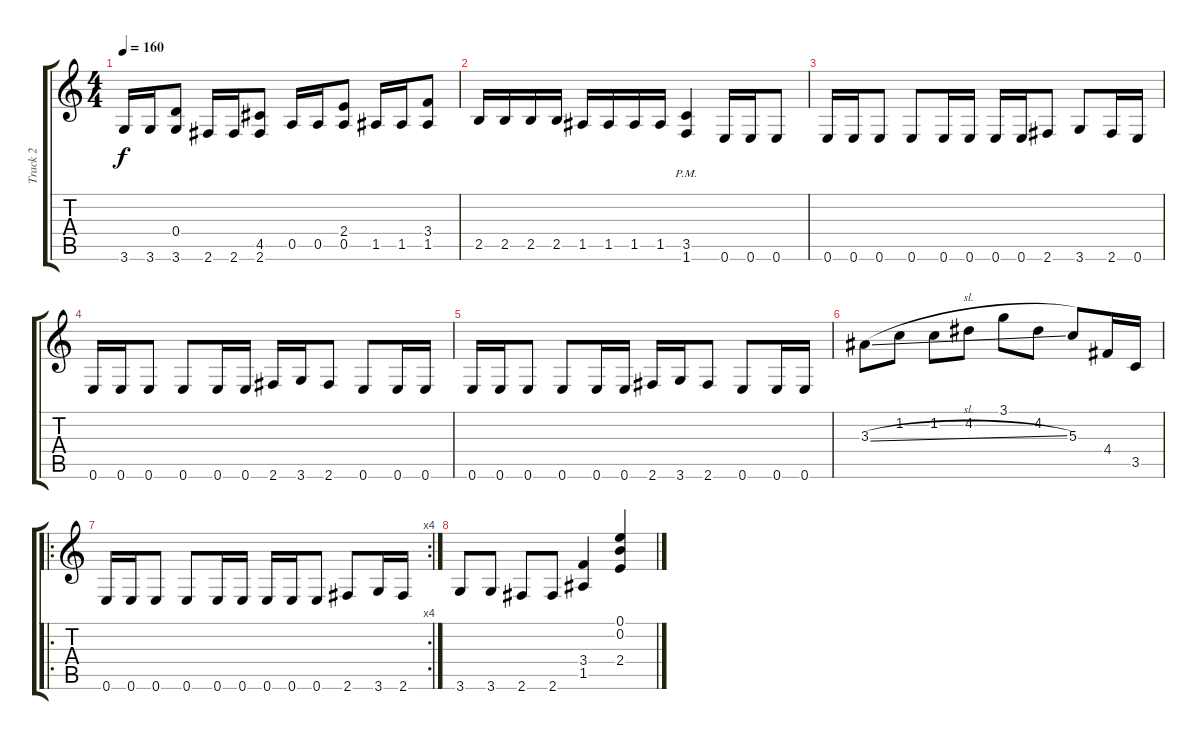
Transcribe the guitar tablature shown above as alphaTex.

\track ("Track 2" "Track 2") {instrument distortionguitar}
\staff {score tabs}
\tuning (E4 B3 G3 D3 A2 E2) {hide}
\ts (4 4)
\tempo 160
\clef g2
\ks c
3.6.16{dy f} 3.6.16 (0.4 3.6).8 2.6.16 2.6.16 (4.5 2.6).8 0.5.16 0.5.16 (2.4 0.5).8 1.5.16 1.5.16 (3.4 1.5).8 |
2.5.16 2.5.16 2.5.16 2.5.16 1.5.16 1.5.16 1.5.16 1.5.16 (3.5{pm} 1.6{pm}).4 0.6.16 0.6.16 0.6.8 |
0.6.16 0.6.16 0.6.8 0.6.8 0.6.16 0.6.16 0.6.16 0.6.16 2.6.8 3.6.8 2.6.16 0.6.16 |
0.6.16 0.6.16 0.6.8 0.6.8 0.6.16 0.6.16 2.6.16 3.6.16 2.6.8 0.6.8 0.6.16 0.6.16 |
0.6.16 0.6.16 0.6.8 0.6.8 0.6.16 0.6.16 2.6.16 3.6.16 2.6.8 0.6.8 0.6.16 0.6.16 |
3.3{sl}.8 1.2.8 1.2.8 4.2.8 3.1.8 4.2.8 5.3.8 4.4.16 3.5.16 |
\ro
\rc 4
0.6.16 0.6.16 0.6.8 0.6.8 0.6.16 0.6.16 0.6.16 0.6.16 0.6.8 2.6.8 3.6.16 2.6.16 |
3.6.8 3.6.8 2.6.8 2.6.8 (3.4 1.5).4 (0.1 0.2 2.4).4
